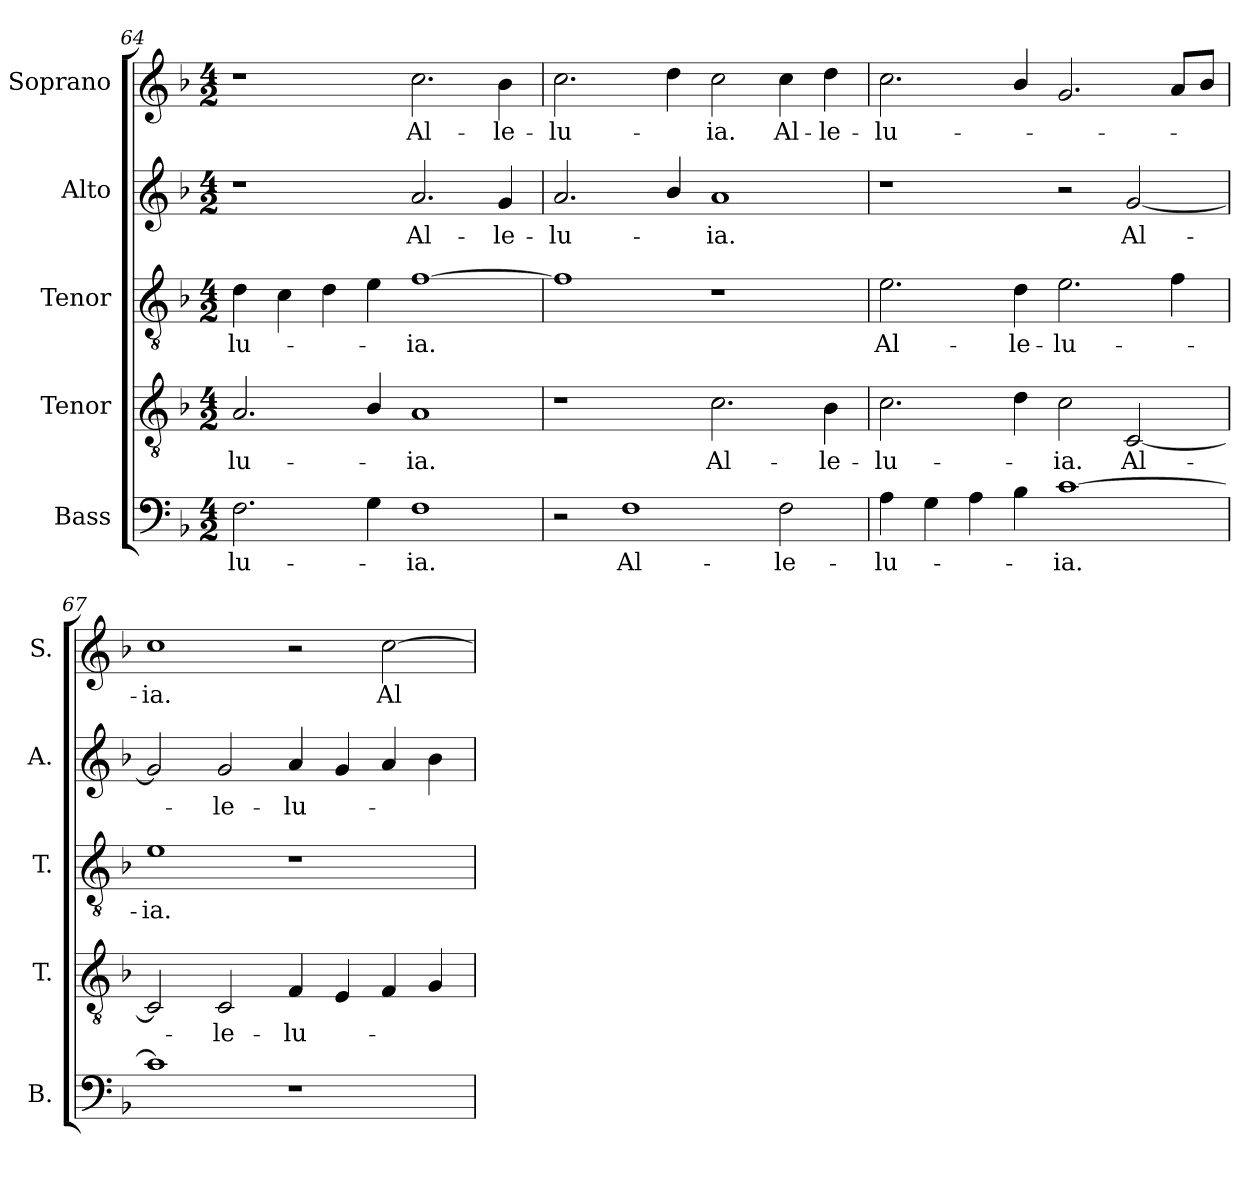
**kern	**text	**kern	**text	**kern	**text	**kern	**text	**kern	**text
*part5	*part5	*part4	*part4	*part3	*part3	*part2	*part2	*part1	*part1
*staff5	*staff5	*staff4	*staff4	*staff3	*staff3	*staff2	*staff2	*staff1	*staff1
*I"Bass	*	*I"Tenor	*	*I"Tenor	*	*I"Alto	*	*I"Soprano	*
*I'B.	*	*I'T.	*	*I'T.	*	*I'A.	*	*I'S.	*
*clefF4	*	*clefGv2	*	*clefGv2	*	*clefG2	*	*clefG2	*
*	*	*ITrd7c12	*	*ITrd7c12	*	*	*	*	*
*k[b-]	*	*k[b-]	*	*k[b-]	*	*k[b-]	*	*k[b-]	*
*F:	*	*F:	*	*F:	*	*F:	*	*F:	*
*M4/2	*	*M4/2	*	*M4/2	*	*M4/2	*	*M4/2	*
=64	=64	=64	=64	=64	=64	=64	=64	=64	=64
!	!LO:LY:b:color=#000000	!	!	!	!	!	!	!	!
!	!	!	!LO:LY:b:color=#000000	!	!	!	!	!	!
!	!	!	!	!	!LO:LY:b:color=#000000	!	!	!	!
2.Fi\	-lu-	2.AAi/	-lu-	4Di\	-lu-	1r	.	1r	.
.	.	.	.	4Ci\	.	.	.	.	.
.	.	.	.	4Di\	.	.	.	.	.
4Gi\	.	4BB-i/	.	4Ei\	.	.	.	.	.
!	!LO:LY:b:color=#000000	!	!	!	!	!	!	!	!
!	!	!	!LO:LY:b:color=#000000	!	!	!	!	!	!
!	!	!	!	!	!LO:LY:b:color=#000000	!	!	!	!
!	!	!	!	!	!	!	!LO:LY:b:color=#000000	!	!
!	!	!	!	!	!	!	!	!	!LO:LY:b:color=#000000
1Fi	-ia.	1AAi	-ia.	[1Fi	-ia.	2.ai/	Al-	2.cci\	Al-
!	!	!	!	!	!	!	!LO:LY:b:color=#000000	!	!
!	!	!	!	!	!	!	!	!	!LO:LY:b:color=#000000
.	.	.	.	.	.	4gi/	-le-	4b-i\	-le-
=65	=65	=65	=65	=65	=65	=65	=65	=65	=65
!	!	!	!	!	!	!	!LO:LY:b:color=#000000	!	!
!	!	!	!	!	!	!	!	!	!LO:LY:b:color=#000000
2r	.	1r	.	1Fi]	.	2.ai/	-lu-	2.cci\	-lu-
!	!LO:LY:b:color=#000000	!	!	!	!	!	!	!	!
1Fi	Al-	.	.	.	.	.	.	.	.
.	.	.	.	.	.	4b-i/	.	4ddi\	.
!	!	!	!LO:LY:b:color=#000000	!	!	!	!	!	!
!	!	!	!	!	!	!	!LO:LY:b:color=#000000	!	!
!	!	!	!	!	!	!	!	!	!LO:LY:b:color=#000000
.	.	2.Ci\	Al-	1r	.	1ai	-ia.	2cci\	-ia.
!	!LO:LY:b:color=#000000	!	!	!	!	!	!	!	!
!	!	!	!	!	!	!	!	!	!LO:LY:b:color=#000000
2Fi\	-le-	.	.	.	.	.	.	4cci\	Al-
!	!	!	!LO:LY:b:color=#000000	!	!	!	!	!	!
!	!	!	!	!	!	!	!	!	!LO:LY:b:color=#000000
.	.	4BB-i\	-le-	.	.	.	.	4ddi\	-le-
=66	=66	=66	=66	=66	=66	=66	=66	=66	=66
!	!LO:LY:b:color=#000000	!	!	!	!	!	!	!	!
!	!	!	!LO:LY:b:color=#000000	!	!	!	!	!	!
!	!	!	!	!	!LO:LY:b:color=#000000	!	!	!	!
!	!	!	!	!	!	!	!	!	!LO:LY:b:color=#000000
4Ai\	-lu-	2.Ci\	-lu-	2.Ei\	Al-	1r	.	2.cci\	-lu-
4Gi\	.	.	.	.	.	.	.	.	.
4Ai\	.	.	.	.	.	.	.	.	.
!	!	!	!	!	!LO:LY:b:color=#000000	!	!	!	!
4B-i\	.	4Di\	.	4Di\	-le-	.	.	4b-i/	.
!	!LO:LY:b:color=#000000	!	!	!	!	!	!	!	!
!	!	!	!LO:LY:b:color=#000000	!	!	!	!	!	!
!	!	!	!	!	!LO:LY:b:color=#000000	!	!	!	!
[1ci	-ia.	2Ci\	-ia.	2.Ei\	-lu-	2r	.	2.gi/	.
!	!	!	!LO:LY:b:color=#000000	!	!	!	!	!	!
!	!	!	!	!	!	!	!LO:LY:b:color=#000000	!	!
.	.	[2CCi/	Al-	.	.	[2gi/	Al-	.	.
.	.	.	.	4Fi\	.	.	.	8ai/L	.
.	.	.	.	.	.	.	.	8b-i/J	.
!!LO:LB:g=z
=67	=67	=67	=67	=67	=67	=67	=67	=67	=67
!	!	!	!	!	!LO:LY:b:color=#000000	!	!	!	!
!	!	!	!	!	!	!	!	!	!LO:LY:b:color=#000000
1ci]	.	2CCi/]	.	1Ei	-ia.	2gi/]	.	1cci	-ia.
!	!	!	!LO:LY:b:color=#000000	!	!	!	!	!	!
!	!	!	!	!	!	!	!LO:LY:b:color=#000000	!	!
.	.	2CCi/	-le-	.	.	2gi/	-le-	.	.
!	!	!	!LO:LY:b:color=#000000	!	!	!	!	!	!
!	!	!	!	!	!	!	!LO:LY:b:color=#000000	!	!
1r	.	4FFi/	-lu-	1r	.	4ai/	-lu-	2r	.
.	.	4EEi/	.	.	.	4gi/	.	.	.
!	!	!	!	!	!	!	!	!	!LO:LY:b:color=#000000
.	.	4FFi/	.	.	.	4ai/	.	[2cci\	Al-
.	.	4GGi/	.	.	.	4b-i\	.	.	.
=	=	=	=	=	=	=	=	=	=
*-	*-	*-	*-	*-	*-	*-	*-	*-	*-
